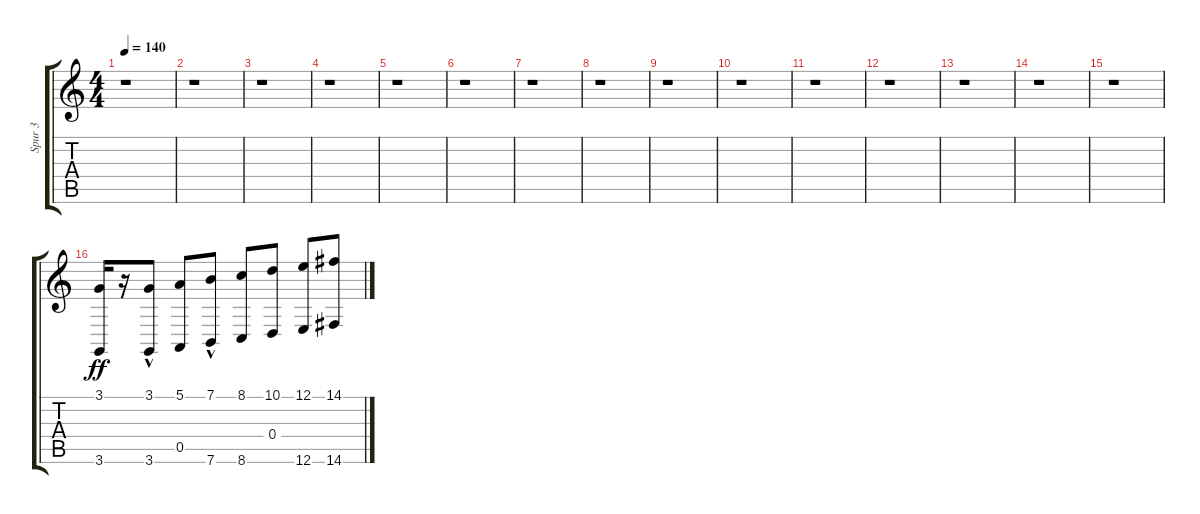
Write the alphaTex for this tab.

\track ("Spur 3" "Spur 3") {instrument honkytonkpiano}
\staff {score tabs}
\tuning (E4 B3 G3 D3 A2 E2) {hide}
\ts (4 4)
\tempo 140
\clef g2
\ks c
r.1{dy f} |
r.1 |
r.1 |
r.1 |
r.1 |
r.1 |
r.1 |
r.1 |
r.1 |
r.1 |
r.1 |
r.1 |
r.1 |
r.1 |
r.1 |
(3.1 3.6).16{dy ff} r.16 (3.1{hac} 3.6).8 (5.1 0.5).8 (7.1{hac} 7.6).8 (8.1 8.6).8 (10.1 0.4).8 (12.1 12.6).8 (14.1 14.6).8
